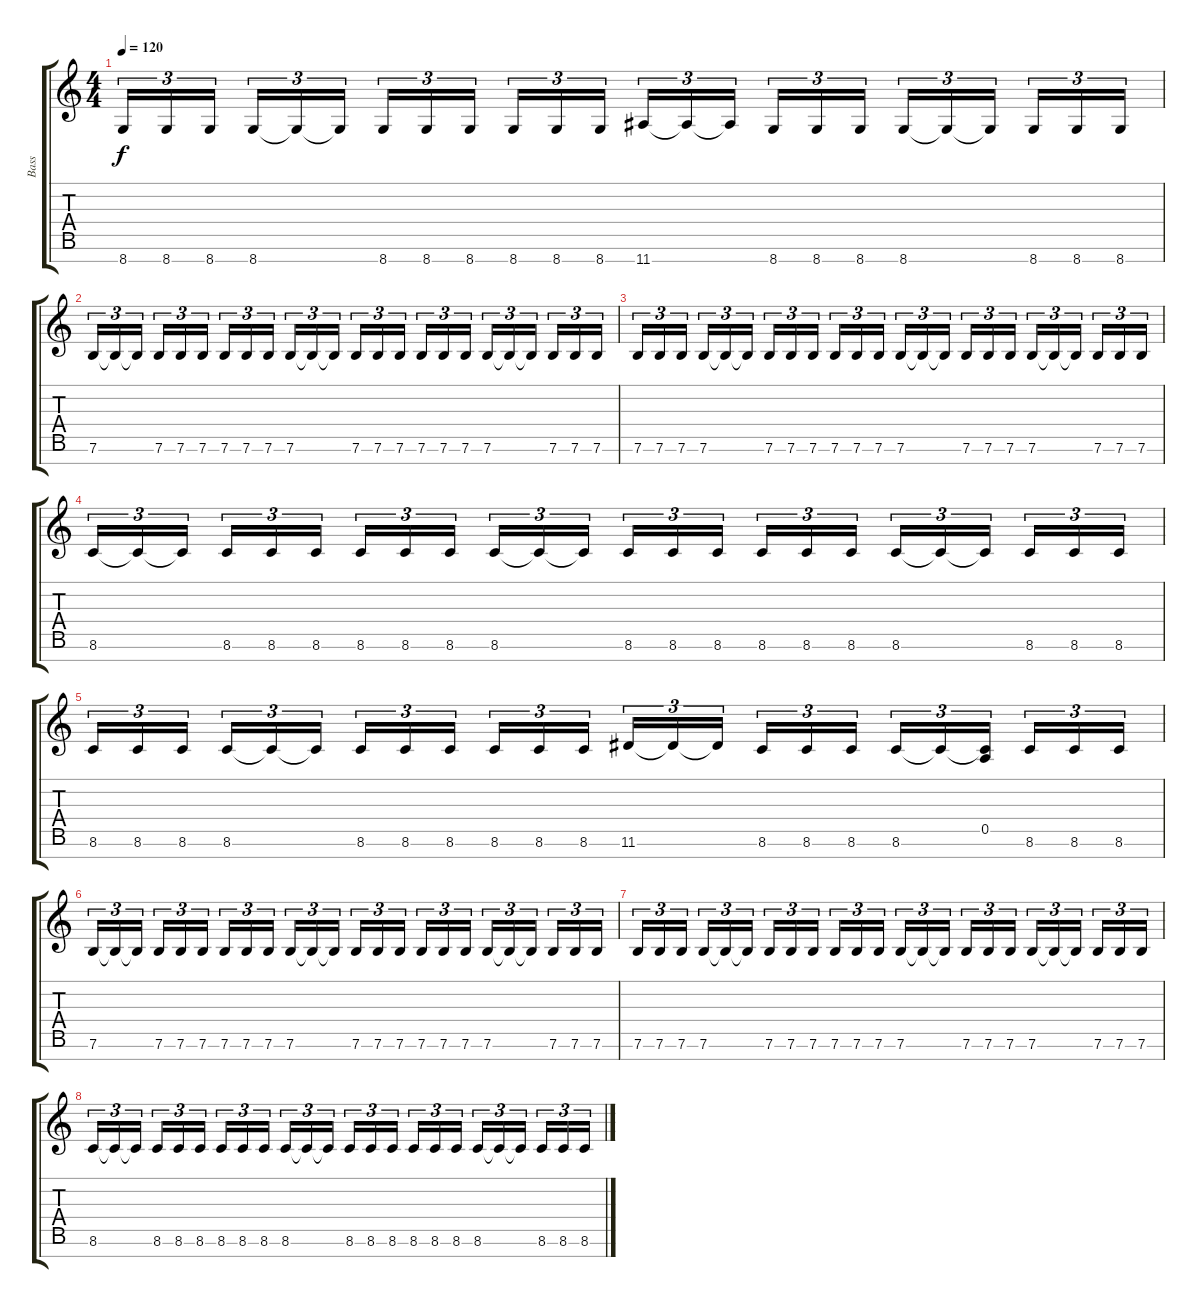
\track ("Bass" "Bass") {instrument electricbasspick}
\staff {score tabs}
\tuning (E4 B3 G3 D3 A2 E2 B1) {hide}
\ts (4 4)
\tempo 120
\clef g2
\ks c
8.7.16{tu (3 2) dy f} 8.7.16{tu (3 2)} 8.7.16{tu (3 2) beam splitsecondary} 8.7.16{tu (3 2)} 8.7{t}.16{tu (3 2)} 8.7{t}.16{tu (3 2)} 8.7.16{tu (3 2)} 8.7.16{tu (3 2)} 8.7.16{tu (3 2) beam splitsecondary} 8.7.16{tu (3 2)} 8.7.16{tu (3 2)} 8.7.16{tu (3 2)} 11.7.16{tu (3 2)} 11.7{t}.16{tu (3 2)} 11.7{t}.16{tu (3 2) beam splitsecondary} 8.7.16{tu (3 2)} 8.7.16{tu (3 2)} 8.7.16{tu (3 2)} 8.7.16{tu (3 2)} 8.7{t}.16{tu (3 2)} 8.7{t}.16{tu (3 2) beam splitsecondary} 8.7.16{tu (3 2)} 8.7.16{tu (3 2)} 8.7.16{tu (3 2)} |
7.6.16{tu (3 2)} 7.6{t}.16{tu (3 2)} 7.6{t}.16{tu (3 2) beam splitsecondary} 7.6.16{tu (3 2)} 7.6.16{tu (3 2)} 7.6.16{tu (3 2)} 7.6.16{tu (3 2)} 7.6.16{tu (3 2)} 7.6.16{tu (3 2) beam splitsecondary} 7.6.16{tu (3 2)} 7.6{t}.16{tu (3 2)} 7.6{t}.16{tu (3 2)} 7.6.16{tu (3 2)} 7.6.16{tu (3 2)} 7.6.16{tu (3 2) beam splitsecondary} 7.6.16{tu (3 2)} 7.6.16{tu (3 2)} 7.6.16{tu (3 2)} 7.6.16{tu (3 2)} 7.6{t}.16{tu (3 2)} 7.6{t}.16{tu (3 2) beam splitsecondary} 7.6.16{tu (3 2)} 7.6.16{tu (3 2)} 7.6.16{tu (3 2)} |
7.6.16{tu (3 2)} 7.6.16{tu (3 2)} 7.6.16{tu (3 2) beam splitsecondary} 7.6.16{tu (3 2)} 7.6{t}.16{tu (3 2)} 7.6{t}.16{tu (3 2)} 7.6.16{tu (3 2)} 7.6.16{tu (3 2)} 7.6.16{tu (3 2) beam splitsecondary} 7.6.16{tu (3 2)} 7.6.16{tu (3 2)} 7.6.16{tu (3 2)} 7.6.16{tu (3 2)} 7.6{t}.16{tu (3 2)} 7.6{t}.16{tu (3 2) beam splitsecondary} 7.6.16{tu (3 2)} 7.6.16{tu (3 2)} 7.6.16{tu (3 2)} 7.6.16{tu (3 2)} 7.6{t}.16{tu (3 2)} 7.6{t}.16{tu (3 2) beam splitsecondary} 7.6.16{tu (3 2)} 7.6.16{tu (3 2)} 7.6.16{tu (3 2)} |
8.6.16{tu (3 2)} 8.6{t}.16{tu (3 2)} 8.6{t}.16{tu (3 2) beam splitsecondary} 8.6.16{tu (3 2)} 8.6.16{tu (3 2)} 8.6.16{tu (3 2)} 8.6.16{tu (3 2)} 8.6.16{tu (3 2)} 8.6.16{tu (3 2) beam splitsecondary} 8.6.16{tu (3 2)} 8.6{t}.16{tu (3 2)} 8.6{t}.16{tu (3 2)} 8.6.16{tu (3 2)} 8.6.16{tu (3 2)} 8.6.16{tu (3 2) beam splitsecondary} 8.6.16{tu (3 2)} 8.6.16{tu (3 2)} 8.6.16{tu (3 2)} 8.6.16{tu (3 2)} 8.6{t}.16{tu (3 2)} 8.6{t}.16{tu (3 2) beam splitsecondary} 8.6.16{tu (3 2)} 8.6.16{tu (3 2)} 8.6.16{tu (3 2)} |
8.6.16{tu (3 2)} 8.6.16{tu (3 2)} 8.6.16{tu (3 2) beam splitsecondary} 8.6.16{tu (3 2)} 8.6{t}.16{tu (3 2)} 8.6{t}.16{tu (3 2)} 8.6.16{tu (3 2)} 8.6.16{tu (3 2)} 8.6.16{tu (3 2) beam splitsecondary} 8.6.16{tu (3 2)} 8.6.16{tu (3 2)} 8.6.16{tu (3 2)} 11.6.16{tu (3 2)} 11.6{t}.16{tu (3 2)} 11.6{t}.16{tu (3 2) beam splitsecondary} 8.6.16{tu (3 2)} 8.6.16{tu (3 2)} 8.6.16{tu (3 2)} 8.6.16{tu (3 2)} 8.6{t}.16{tu (3 2)} (0.5 8.6{t}).16{tu (3 2) beam splitsecondary} 8.6.16{tu (3 2)} 8.6.16{tu (3 2)} 8.6.16{tu (3 2)} |
7.6.16{tu (3 2)} 7.6{t}.16{tu (3 2)} 7.6{t}.16{tu (3 2) beam splitsecondary} 7.6.16{tu (3 2)} 7.6.16{tu (3 2)} 7.6.16{tu (3 2)} 7.6.16{tu (3 2)} 7.6.16{tu (3 2)} 7.6.16{tu (3 2) beam splitsecondary} 7.6.16{tu (3 2)} 7.6{t}.16{tu (3 2)} 7.6{t}.16{tu (3 2)} 7.6.16{tu (3 2)} 7.6.16{tu (3 2)} 7.6.16{tu (3 2) beam splitsecondary} 7.6.16{tu (3 2)} 7.6.16{tu (3 2)} 7.6.16{tu (3 2)} 7.6.16{tu (3 2)} 7.6{t}.16{tu (3 2)} 7.6{t}.16{tu (3 2) beam splitsecondary} 7.6.16{tu (3 2)} 7.6.16{tu (3 2)} 7.6.16{tu (3 2)} |
7.6.16{tu (3 2)} 7.6.16{tu (3 2)} 7.6.16{tu (3 2) beam splitsecondary} 7.6.16{tu (3 2)} 7.6{t}.16{tu (3 2)} 7.6{t}.16{tu (3 2)} 7.6.16{tu (3 2)} 7.6.16{tu (3 2)} 7.6.16{tu (3 2) beam splitsecondary} 7.6.16{tu (3 2)} 7.6.16{tu (3 2)} 7.6.16{tu (3 2)} 7.6.16{tu (3 2)} 7.6{t}.16{tu (3 2)} 7.6{t}.16{tu (3 2) beam splitsecondary} 7.6.16{tu (3 2)} 7.6.16{tu (3 2)} 7.6.16{tu (3 2)} 7.6.16{tu (3 2)} 7.6{t}.16{tu (3 2)} 7.6{t}.16{tu (3 2) beam splitsecondary} 7.6.16{tu (3 2)} 7.6.16{tu (3 2)} 7.6.16{tu (3 2)} |
8.6.16{tu (3 2)} 8.6{t}.16{tu (3 2)} 8.6{t}.16{tu (3 2) beam splitsecondary} 8.6.16{tu (3 2)} 8.6.16{tu (3 2)} 8.6.16{tu (3 2)} 8.6.16{tu (3 2)} 8.6.16{tu (3 2)} 8.6.16{tu (3 2) beam splitsecondary} 8.6.16{tu (3 2)} 8.6{t}.16{tu (3 2)} 8.6{t}.16{tu (3 2)} 8.6.16{tu (3 2)} 8.6.16{tu (3 2)} 8.6.16{tu (3 2) beam splitsecondary} 8.6.16{tu (3 2)} 8.6.16{tu (3 2)} 8.6.16{tu (3 2)} 8.6.16{tu (3 2)} 8.6{t}.16{tu (3 2)} 8.6{t}.16{tu (3 2) beam splitsecondary} 8.6.16{tu (3 2)} 8.6.16{tu (3 2)} 8.6.16{tu (3 2)}
